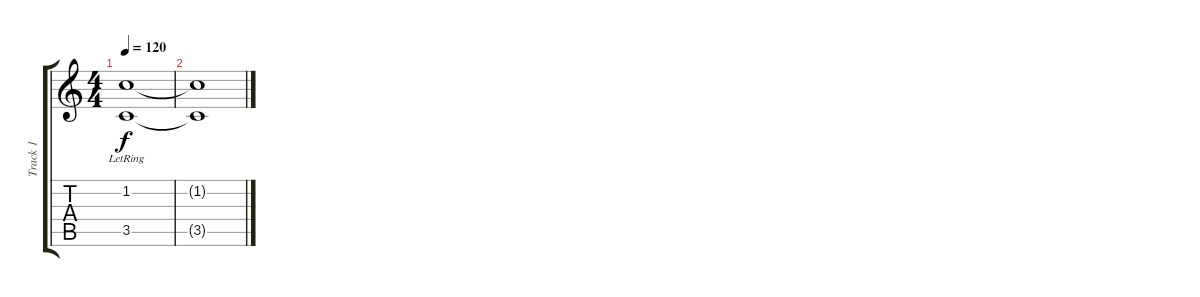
\track ("Track 1" "Track 1") {instrument acousticguitarsteel}
\staff {score tabs}
\tuning (E4 B3 G3 D3 A2 E2) {hide}
\ts (4 4)
\tempo 120
\clef g2
\ks c
(1.2{lr} 3.5{lr}).1{dy f} |
(1.2{t} 3.5{t}).1
